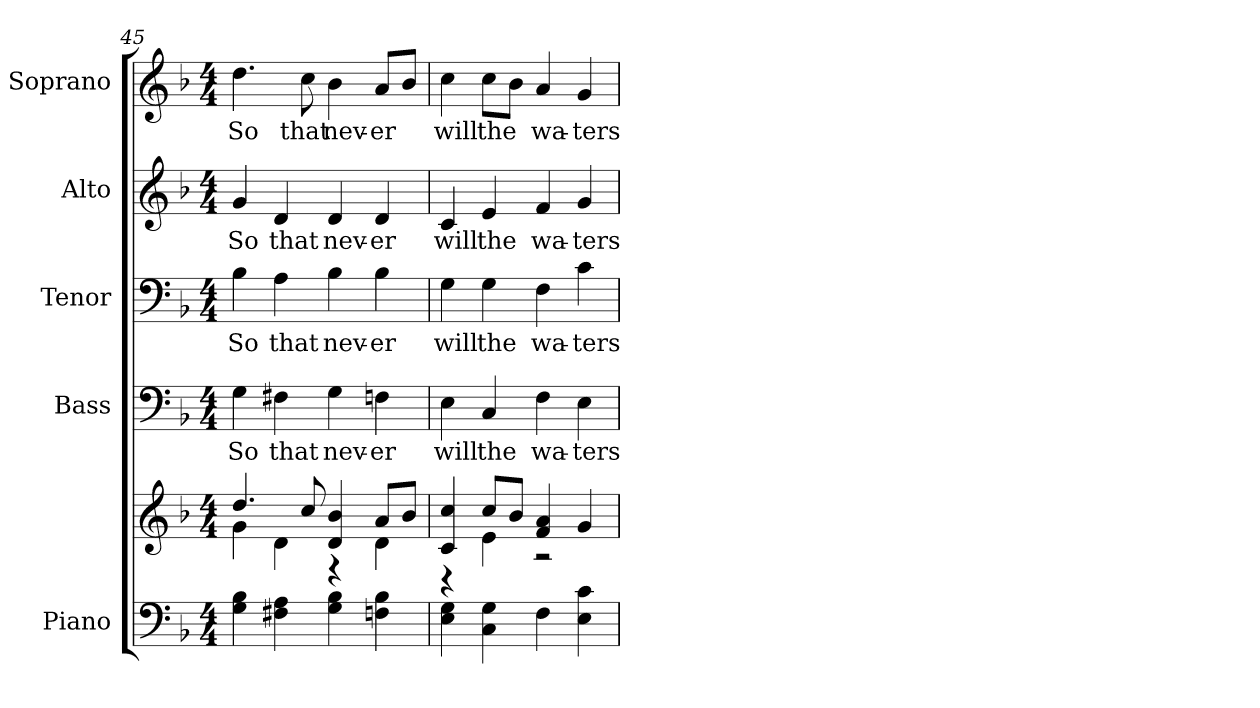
**kern	**kern	**kern	**text	**kern	**text	**kern	**text	**kern	**text
*part5	*part5	*part4	*part4	*part3	*part3	*part2	*part2	*part1	*part1
*staff6	*staff5	*staff4	*staff4	*staff3	*staff3	*staff2	*staff2	*staff1	*staff1
*I"Piano	*	*I"Bass	*	*I"Tenor	*	*I"Alto	*	*I"Soprano	*
*I'Pno.	*	*I'B.	*	*I'T.	*	*I'A.	*	*I'S.	*
!!LO:LB:g=z
*clefF4	*clefG2	*clefF4	*	*clefF4	*	*clefG2	*	*clefG2	*
*k[b-]	*k[b-]	*k[b-]	*	*k[b-]	*	*k[b-]	*	*k[b-]	*
*F:	*F:	*F:	*	*F:	*	*F:	*	*F:	*
*M4/4	*M4/4	*M4/4	*	*M4/4	*	*M4/4	*	*M4/4	*
=45	=45	=45	=45	=45	=45	=45	=45	=45	=45
*	*^	*	*	*	*	*	*	*	*
!	!	!	!	!LO:LY:b:color=#000000	!	!	!	!	!	!
!	!	!	!	!	!	!LO:LY:b:color=#000000	!	!	!	!
!	!	!	!	!	!	!	!	!LO:LY:b:color=#000000	!	!
!	!	!	!	!	!	!	!	!	!	!LO:LY:b:color=#000000
4Gi\ 4B-i	4.ddi/	4gi\	4Gi\	So	4B-i\	So	4gi/	So	4.ddi\	So
!	!	!	!	!LO:LY:b:color=#000000	!	!	!	!	!	!
!	!	!	!	!	!	!LO:LY:b:color=#000000	!	!	!	!
!	!	!	!	!	!	!	!	!LO:LY:b:color=#000000	!	!
4F#Xi\ 4Ai	.	4di\	4F#Xi\	that	4Ai\	that	4di/	that	.	.
!	!	!	!	!	!	!	!	!	!	!LO:LY:b:color=#000000
.	8cci/	.	.	.	.	.	.	.	8cci\	that
!	!	!	!	!LO:LY:b:color=#000000	!	!	!	!	!	!
!	!	!	!	!	!	!LO:LY:b:color=#000000	!	!	!	!
!	!	!	!	!	!	!	!	!LO:LY:b:color=#000000	!	!
!	!	!	!	!	!	!	!	!	!	!LO:LY:b:color=#000000
4Gi\ 4B-i	4di/ 4b-i	4r	4Gi\	nev-	4B-i\	nev-	4di/	nev-	4b-i\	nev-
!	!	!	!	!LO:LY:b:color=#000000	!	!	!	!	!	!
!	!	!	!	!	!	!LO:LY:b:color=#000000	!	!	!	!
!	!	!	!	!	!	!	!	!LO:LY:b:color=#000000	!	!
!	!	!	!	!	!	!	!	!	!	!LO:LY:b:color=#000000
4Fni\ 4B-i	8ai/L	4di\	4Fni\	-er	4B-i\	-er	4di/	-er	8ai/L	-er
.	8b-i/J	.	.	.	.	.	.	.	8b-i/J	.
=46	=46	=46	=46	=46	=46	=46	=46	=46	=46	=46
!	!	!	!	!LO:LY:b:color=#000000	!	!	!	!	!	!
!	!	!	!	!	!	!LO:LY:b:color=#000000	!	!	!	!
!	!	!	!	!	!	!	!	!LO:LY:b:color=#000000	!	!
!	!	!	!	!	!	!	!	!	!	!LO:LY:b:color=#000000
4Ei\ 4Gi	4ci/ 4cci	4r	4Ei\	will	4Gi\	will	4ci/	will	4cci\	will
!	!	!	!	!LO:LY:b:color=#000000	!	!	!	!	!	!
!	!	!	!	!	!	!LO:LY:b:color=#000000	!	!	!	!
!	!	!	!	!	!	!	!	!LO:LY:b:color=#000000	!	!
!	!	!	!	!	!	!	!	!	!	!LO:LY:b:color=#000000
4Ci\ 4Gi	8cci/L	4ei\	4Ci/	the	4Gi\	the	4ei/	the	8cci\L	the
.	8b-i/J	.	.	.	.	.	.	.	8b-i\J	.
!	!	!	!	!LO:LY:b:color=#000000	!	!	!	!	!	!
!	!	!	!	!	!	!LO:LY:b:color=#000000	!	!	!	!
!	!	!	!	!	!	!	!	!LO:LY:b:color=#000000	!	!
!	!	!	!	!	!	!	!	!	!	!LO:LY:b:color=#000000
4Fi\	4fi/ 4ai	2r	4Fi\	wa-	4Fi\	wa-	4fi/	wa-	4ai/	wa-
!	!	!	!	!LO:LY:b:color=#000000	!	!	!	!	!	!
!	!	!	!	!	!	!LO:LY:b:color=#000000	!	!	!	!
!	!	!	!	!	!	!	!	!LO:LY:b:color=#000000	!	!
!	!	!	!	!	!	!	!	!	!	!LO:LY:b:color=#000000
4Ei\ 4ci	4gi/	.	4Ei\	-ters	4ci\	-ters	4gi/	-ters	4gi/	-ters
*	*v	*v	*	*	*	*	*	*	*	*
=	=	=	=	=	=	=	=	=	=
*-	*-	*-	*-	*-	*-	*-	*-	*-	*-
